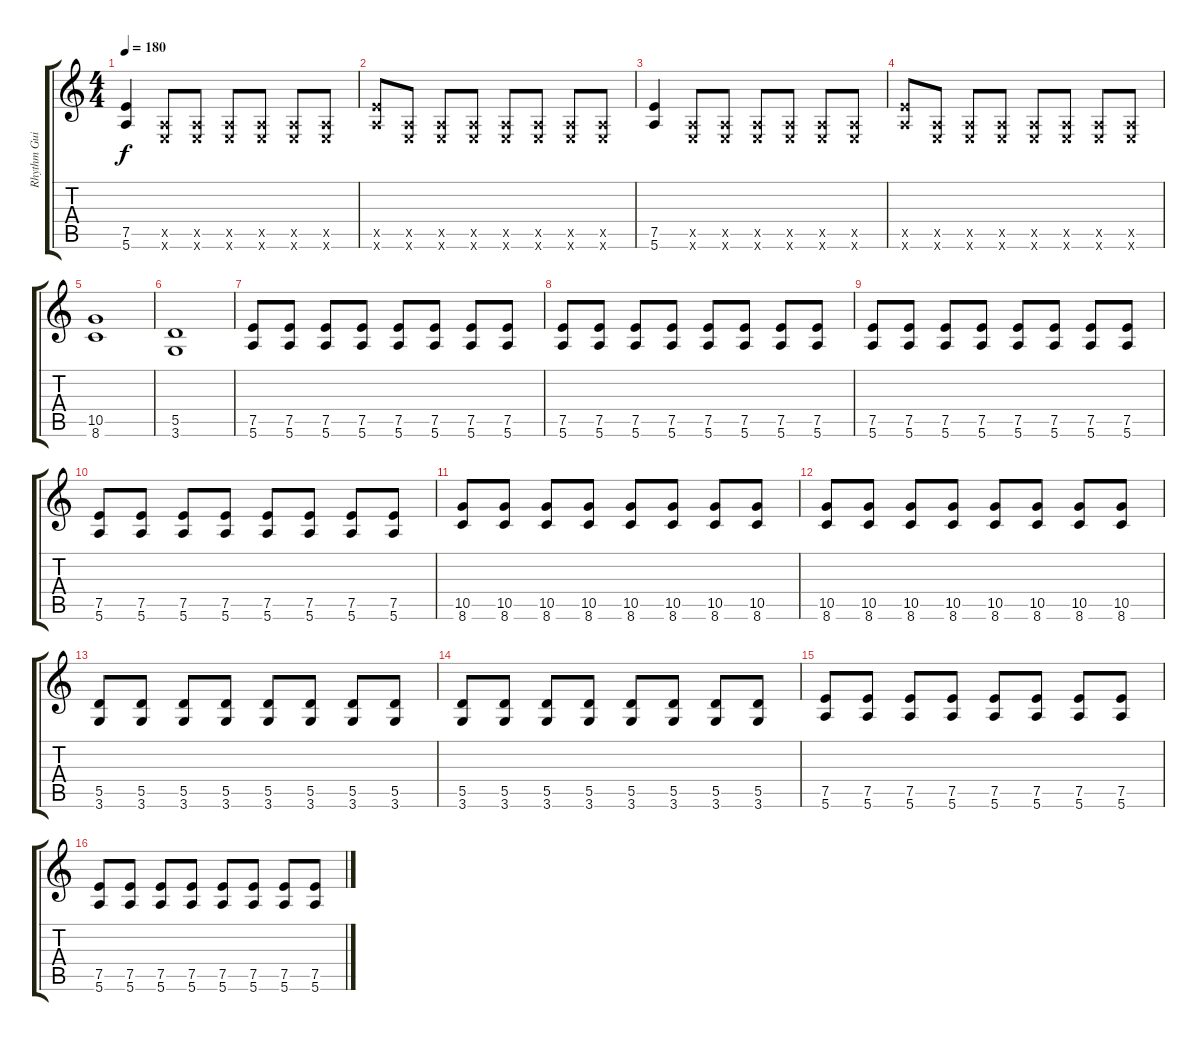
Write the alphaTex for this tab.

\track ("Rhythm Guitar" "Rhythm Gui") {instrument distortionguitar}
\staff {score tabs}
\tuning (E4 B3 G3 D3 A2 E2) {hide}
\ts (4 4)
\tempo 180
\clef g2
\ks c
(7.5 5.6).4{dy f} (0.5{x} 0.6{x}).8 (0.5{x} 0.6{x}).8 (0.5{x} 0.6{x}).8 (0.5{x} 0.6{x}).8 (0.5{x} 0.6{x}).8 (0.5{x} 0.6{x}).8 |
(7.5{x} 5.6{x}).8 (0.5{x} 0.6{x}).8 (0.5{x} 0.6{x}).8 (0.5{x} 0.6{x}).8 (0.5{x} 0.6{x}).8 (0.5{x} 0.6{x}).8 (0.5{x} 0.6{x}).8 (0.5{x} 0.6{x}).8 |
(7.5 5.6).4 (0.5{x} 0.6{x}).8 (0.5{x} 0.6{x}).8 (0.5{x} 0.6{x}).8 (0.5{x} 0.6{x}).8 (0.5{x} 0.6{x}).8 (0.5{x} 0.6{x}).8 |
(7.5{x} 5.6{x}).8 (0.5{x} 0.6{x}).8 (0.5{x} 0.6{x}).8 (0.5{x} 0.6{x}).8 (0.5{x} 0.6{x}).8 (0.5{x} 0.6{x}).8 (0.5{x} 0.6{x}).8 (0.5{x} 0.6{x}).8 |
(10.5 8.6).1 |
(5.5 3.6).1 |
(7.5 5.6).8 (7.5 5.6).8 (7.5 5.6).8 (7.5 5.6).8 (7.5 5.6).8 (7.5 5.6).8 (7.5 5.6).8 (7.5 5.6).8 |
(7.5 5.6).8 (7.5 5.6).8 (7.5 5.6).8 (7.5 5.6).8 (7.5 5.6).8 (7.5 5.6).8 (7.5 5.6).8 (7.5 5.6).8 |
(7.5 5.6).8 (7.5 5.6).8 (7.5 5.6).8 (7.5 5.6).8 (7.5 5.6).8 (7.5 5.6).8 (7.5 5.6).8 (7.5 5.6).8 |
(7.5 5.6).8 (7.5 5.6).8 (7.5 5.6).8 (7.5 5.6).8 (7.5 5.6).8 (7.5 5.6).8 (7.5 5.6).8 (7.5 5.6).8 |
(10.5 8.6).8 (10.5 8.6).8 (10.5 8.6).8 (10.5 8.6).8 (10.5 8.6).8 (10.5 8.6).8 (10.5 8.6).8 (10.5 8.6).8 |
(10.5 8.6).8 (10.5 8.6).8 (10.5 8.6).8 (10.5 8.6).8 (10.5 8.6).8 (10.5 8.6).8 (10.5 8.6).8 (10.5 8.6).8 |
(5.5 3.6).8 (5.5 3.6).8 (5.5 3.6).8 (5.5 3.6).8 (5.5 3.6).8 (5.5 3.6).8 (5.5 3.6).8 (5.5 3.6).8 |
(5.5 3.6).8 (5.5 3.6).8 (5.5 3.6).8 (5.5 3.6).8 (5.5 3.6).8 (5.5 3.6).8 (5.5 3.6).8 (5.5 3.6).8 |
(7.5 5.6).8 (7.5 5.6).8 (7.5 5.6).8 (7.5 5.6).8 (7.5 5.6).8 (7.5 5.6).8 (7.5 5.6).8 (7.5 5.6).8 |
(7.5 5.6).8 (7.5 5.6).8 (7.5 5.6).8 (7.5 5.6).8 (7.5 5.6).8 (7.5 5.6).8 (7.5 5.6).8 (7.5 5.6).8
